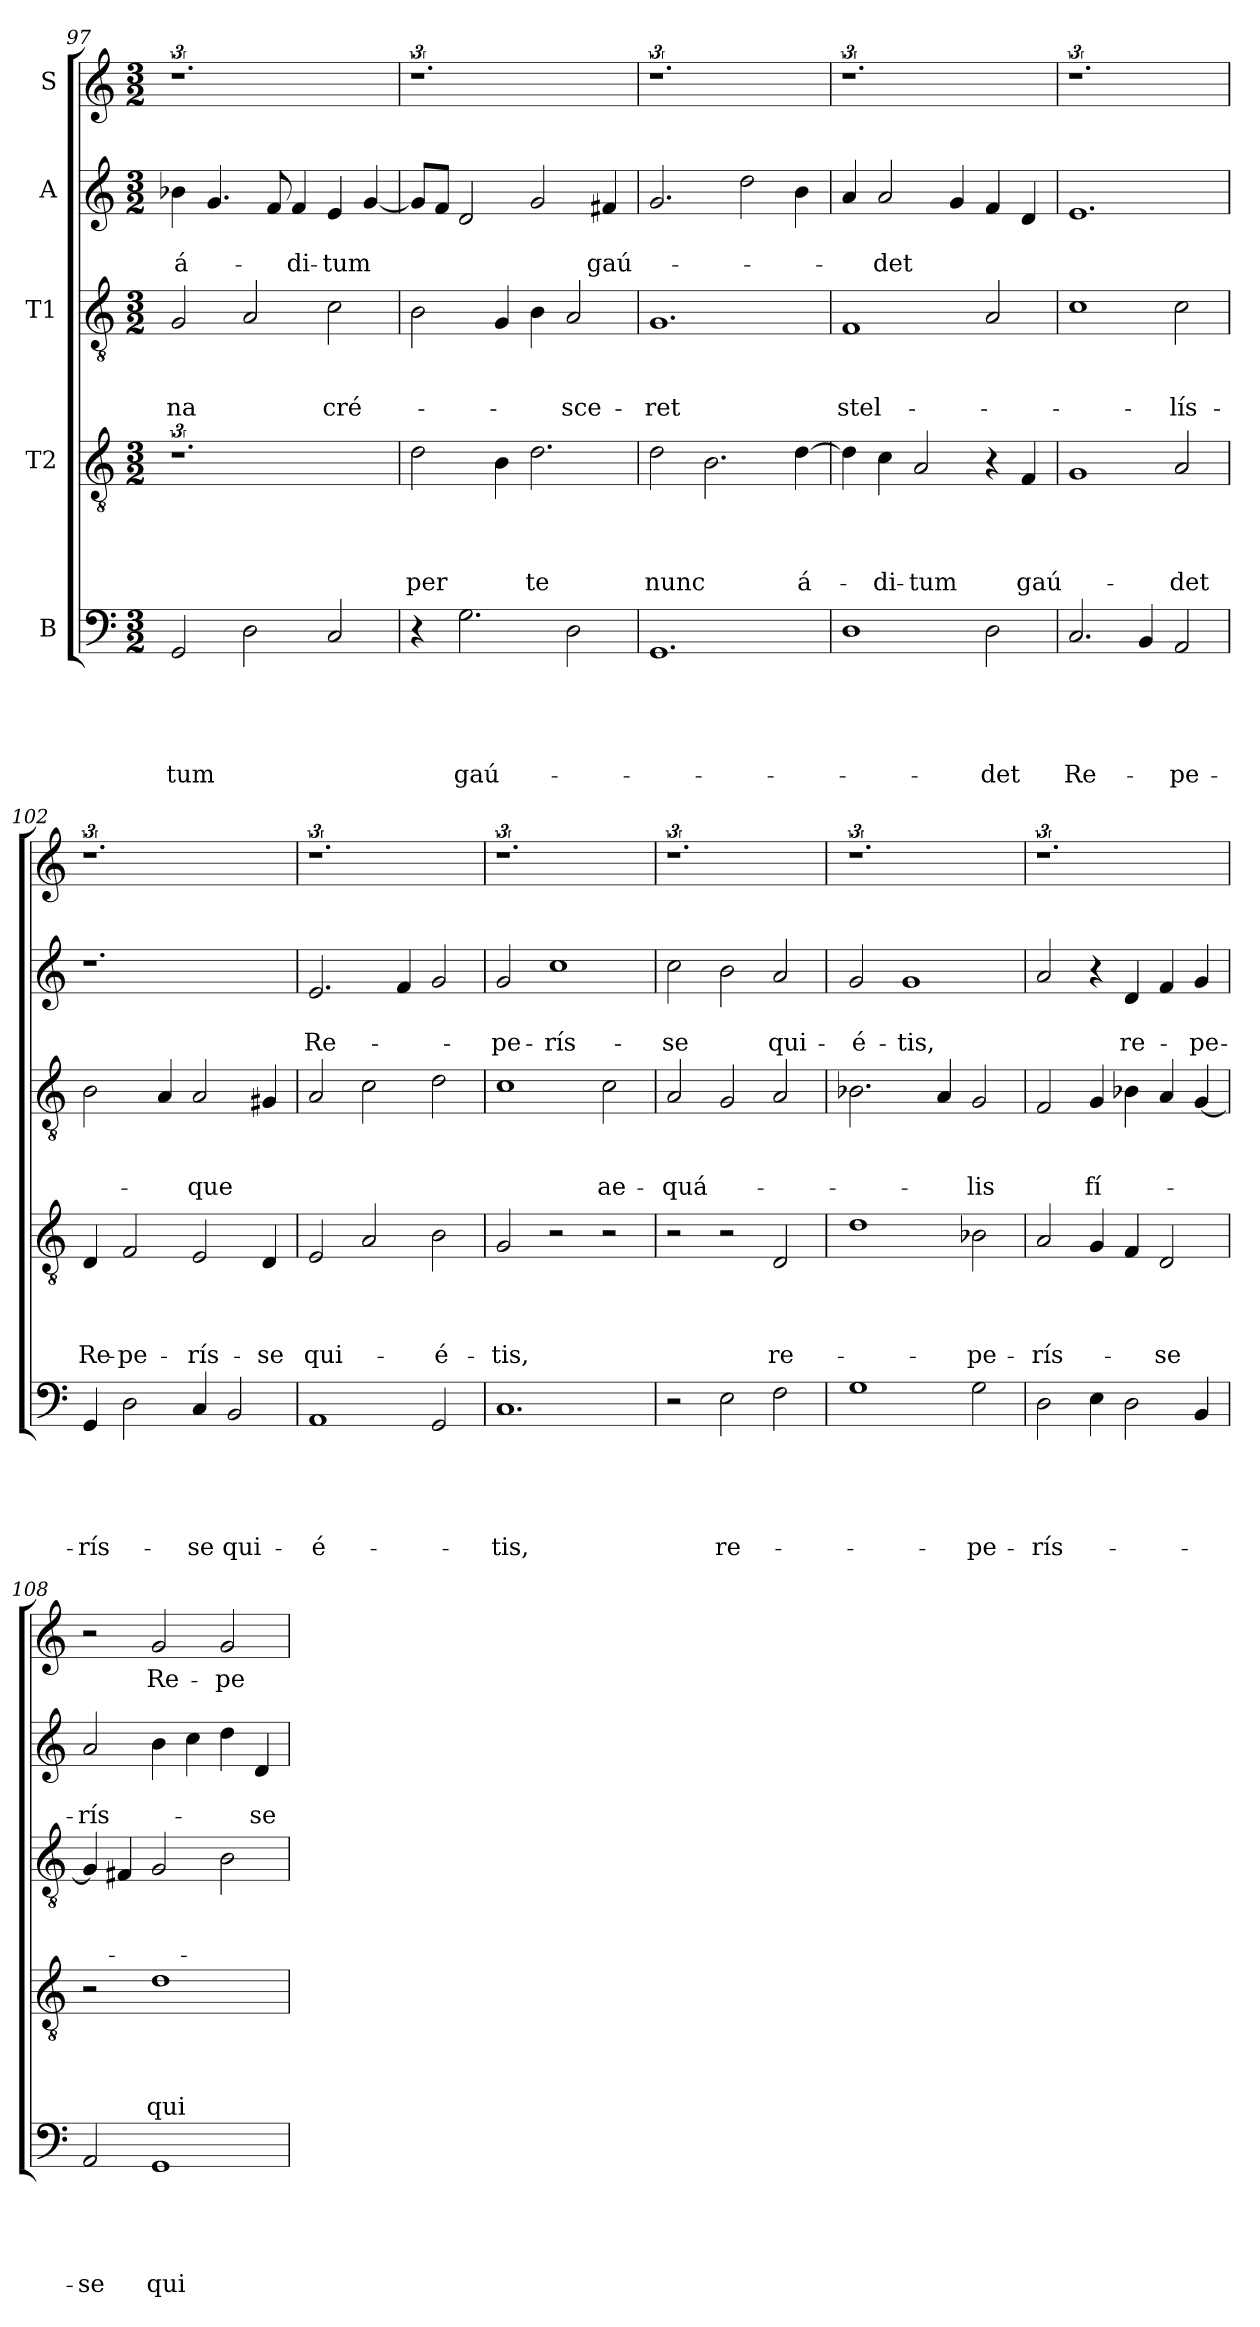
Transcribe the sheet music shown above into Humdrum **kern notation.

**kern	**text	**text	**text	**text	**text	**kern	**text	**text	**text	**text	**kern	**text	**text	**text	**kern	**text	**text	**kern	**text
*part5	*part5	*part5	*part5	*part5	*part5	*part4	*part4	*part4	*part4	*part4	*part3	*part3	*part3	*part3	*part2	*part2	*part2	*part1	*part1
*staff5	*staff5	*staff5	*staff5	*staff5	*staff5	*staff4	*staff4	*staff4	*staff4	*staff4	*staff3	*staff3	*staff3	*staff3	*staff2	*staff2	*staff2	*staff1	*staff1
*I"B	*	*	*	*	*	*I"T2	*	*	*	*	*I"T1	*	*	*	*I"A	*	*	*I"S	*
*clefF4	*	*	*	*	*	*clefGv2	*	*	*	*	*clefGv2	*	*	*	*clefG2	*	*	*clefG2	*
*k[]	*	*	*	*	*	*k[]	*	*	*	*	*k[]	*	*	*	*k[]	*	*	*k[]	*
*C:	*	*	*	*	*	*C:	*	*	*	*	*C:	*	*	*	*C:	*	*	*C:	*
*M3/2	*	*	*	*	*	*M3/2	*	*	*	*	*M3/2	*	*	*	*M3/2	*	*	*M3/2	*
*Xtuplet	*	*	*	*	*	*	*	*	*	*	*	*	*	*	*	*	*	*	*
=97	=97	=97	=97	=97	=97	=97	=97	=97	=97	=97	=97	=97	=97	=97	=97	=97	=97	=97	=97
!	!	!	!	!	!LO:LY:b	!	!	!	!	!	!	!	!	!	!	!	!	!	!
*	*	*	*	*	*	*	*	*	*	*	*Xtuplet	*	*	*	*	*	*	*	*
!	!	!	!	!	!	!	!	!	!	!	!	!	!	!LO:LY:b	!	!	!	!	!
*	*	*	*	*	*	*	*	*	*	*	*	*	*	*	*Xtuplet	*	*	*	*
!	!	!	!	!	!	!	!	!	!	!	!	!	!	!	!	!	!LO:LY:b	!	!
3GG/	.	.	.	.	-tum	3%2.r	.	.	.	.	3G/	.	.	-na	6b-i\	.	á-	3%2.r	.
.	.	.	.	.	.	.	.	.	.	.	.	.	.	.	6.g/	.	.	.	.
3D\	.	.	.	.	.	.	.	.	.	.	3A/	.	.	.	.	.	.	.	.
.	.	.	.	.	.	.	.	.	.	.	.	.	.	.	12f/	.	.	.	.
!	!	!	!	!	!	!	!	!	!	!	!	!	!	!	!	!	!LO:LY:b	!	!
.	.	.	.	.	.	.	.	.	.	.	.	.	.	.	6f/	.	-di-	.	.
!	!	!	!	!	!	!	!	!	!	!	!	!	!	!LO:LY:b	!	!	!LO:LY:b	!	!
3C/	.	.	.	.	.	.	.	.	.	.	3c\	.	.	cré-	6e/	.	-tum	.	.
.	.	.	.	.	.	.	.	.	.	.	.	.	.	.	[6g/	.	.	.	.
=98	=98	=98	=98	=98	=98	=98	=98	=98	=98	=98	=98	=98	=98	=98	=98	=98	=98	=98	=98
*	*	*	*	*	*	*Xtuplet	*	*	*	*	*	*	*	*	*	*	*	*	*
!	!	!	!	!	!	!	!	!	!	!LO:LY:b	!	!	!	!	!	!	!	!	!
6r	.	.	.	.	.	3d\	.	.	.	per	3B\	.	.	.	12g/L]	.	.	3%2.r	.
.	.	.	.	.	.	.	.	.	.	.	.	.	.	.	12f/J	.	.	.	.
!	!	!	!	!	!LO:LY:b	!	!	!	!	!	!	!	!	!	!	!	!	!	!
3.G\	.	.	.	.	gaú-	.	.	.	.	.	.	.	.	.	3d/	.	.	.	.
.	.	.	.	.	.	6B\	.	.	.	.	6G/	.	.	.	.	.	.	.	.
!	!	!	!	!	!	!	!	!	!	!LO:LY:b	!	!	!	!	!	!	!	!	!
.	.	.	.	.	.	3.d\	.	.	.	te	6B\	.	.	.	3g/	.	.	.	.
!	!	!	!	!	!	!	!	!	!	!	!	!	!	!LO:LY:b	!	!	!	!	!
3D\	.	.	.	.	.	.	.	.	.	.	3A/	.	.	-sce-	.	.	.	.	.
!	!	!	!	!	!	!	!	!	!	!	!	!	!	!	!	!	!LO:LY:b	!	!
.	.	.	.	.	.	.	.	.	.	.	.	.	.	.	6f#i/	.	gaú-	.	.
=99	=99	=99	=99	=99	=99	=99	=99	=99	=99	=99	=99	=99	=99	=99	=99	=99	=99	=99	=99
!	!	!	!	!	!	!	!	!	!	!LO:LY:b	!	!	!	!LO:LY:b	!	!	!	!	!
3%2.GG	.	.	.	.	.	3d\	.	.	.	nunc	3%2.G	.	.	-ret	3.g/	.	.	3%2.r	.
.	.	.	.	.	.	3.B\	.	.	.	.	.	.	.	.	.	.	.	.	.
.	.	.	.	.	.	.	.	.	.	.	.	.	.	.	3dd\	.	.	.	.
!	!	!	!	!	!	!	!	!	!	!LO:LY:b	!	!	!	!	!	!	!	!	!
.	.	.	.	.	.	[6d\	.	.	.	á-	.	.	.	.	6b\	.	.	.	.
=100	=100	=100	=100	=100	=100	=100	=100	=100	=100	=100	=100	=100	=100	=100	=100	=100	=100	=100	=100
!	!	!	!	!	!	!	!	!	!	!	!	!	!	!LO:LY:b	!	!	!	!	!
3%2D	.	.	.	.	.	6d\]	.	.	.	.	3%2F	.	.	stel-	6a/	.	.	3%2.r	.
!	!	!	!	!	!	!	!	!	!	!LO:LY:b	!	!	!	!	!	!	!LO:LY:b	!	!
.	.	.	.	.	.	6c\	.	.	.	-di-	.	.	.	.	3a/	.	-det	.	.
!	!	!	!	!	!	!	!	!	!	!LO:LY:b	!	!	!	!	!	!	!	!	!
.	.	.	.	.	.	3A/	.	.	.	-tum	.	.	.	.	.	.	.	.	.
.	.	.	.	.	.	.	.	.	.	.	.	.	.	.	6g/	.	.	.	.
!	!	!	!	!	!LO:LY:b	!	!	!	!	!	!	!	!	!	!	!	!	!	!
3D\	.	.	.	.	-det	6r	.	.	.	.	3A/	.	.	.	6f/	.	.	.	.
!	!	!	!	!	!	!	!	!	!	!LO:LY:b	!	!	!	!	!	!	!	!	!
.	.	.	.	.	.	6F/	.	.	.	gaú-	.	.	.	.	6d/	.	.	.	.
!!LO:LB:g=z
=101	=101	=101	=101	=101	=101	=101	=101	=101	=101	=101	=101	=101	=101	=101	=101	=101	=101	=101	=101
!	!	!	!	!	!LO:LY:b	!	!	!	!	!	!	!	!	!	!	!	!	!	!
3.C/	.	.	.	.	Re-	3%2G	.	.	.	.	3%2c	.	.	.	3%2.e	.	.	3%2.r	.
6BB/	.	.	.	.	.	.	.	.	.	.	.	.	.	.	.	.	.	.	.
!	!	!	!	!	!LO:LY:b	!	!	!	!	!LO:LY:b	!	!	!	!LO:LY:b	!	!	!	!	!
3AA/	.	.	.	.	-pe-	3A/	.	.	.	-det	3c\	.	.	-lís-	.	.	.	.	.
=102	=102	=102	=102	=102	=102	=102	=102	=102	=102	=102	=102	=102	=102	=102	=102	=102	=102	=102	=102
!	!	!	!	!	!LO:LY:b	!	!	!	!	!LO:LY:b	!	!	!	!	!	!	!	!	!
6GG/	.	.	.	.	-rís-	6D/	.	.	.	Re-	3B\	.	.	.	3%2.r	.	.	3%2.r	.
!	!	!	!	!	!	!	!	!	!	!LO:LY:b	!	!	!	!	!	!	!	!	!
3D\	.	.	.	.	.	3F/	.	.	.	-pe-	.	.	.	.	.	.	.	.	.
.	.	.	.	.	.	.	.	.	.	.	6A/	.	.	.	.	.	.	.	.
!	!	!	!	!	!LO:LY:b	!	!	!	!	!LO:LY:b	!	!	!	!LO:LY:b	!	!	!	!	!
6C/	.	.	.	.	-se	3E/	.	.	.	-rís-	3A/	.	.	-que	.	.	.	.	.
!	!	!	!	!	!LO:LY:b	!	!	!	!	!	!	!	!	!	!	!	!	!	!
3BB/	.	.	.	.	qui-	.	.	.	.	.	.	.	.	.	.	.	.	.	.
!	!	!	!	!	!	!	!	!	!	!LO:LY:b	!	!	!	!	!	!	!	!	!
.	.	.	.	.	.	6D/	.	.	.	-se	6G#i/	.	.	.	.	.	.	.	.
=103	=103	=103	=103	=103	=103	=103	=103	=103	=103	=103	=103	=103	=103	=103	=103	=103	=103	=103	=103
!	!	!	!	!	!LO:LY:b	!	!	!	!	!LO:LY:b	!	!	!	!	!	!	!LO:LY:b	!	!
3%2AA	.	.	.	.	-é-	3E/	.	.	.	qui-	3A/	.	.	.	3.e/	.	Re-	3%2.r	.
.	.	.	.	.	.	3A/	.	.	.	.	3c\	.	.	.	.	.	.	.	.
.	.	.	.	.	.	.	.	.	.	.	.	.	.	.	6f/	.	.	.	.
!	!	!	!	!	!	!	!	!	!	!LO:LY:b	!	!	!	!	!	!	!	!	!
3GG/	.	.	.	.	.	3B\	.	.	.	-é-	3d\	.	.	.	3g/	.	.	.	.
=104	=104	=104	=104	=104	=104	=104	=104	=104	=104	=104	=104	=104	=104	=104	=104	=104	=104	=104	=104
!	!	!	!	!	!LO:LY:b	!	!	!	!	!LO:LY:b	!	!	!	!	!	!	!LO:LY:b	!	!
3%2.C	.	.	.	.	-tis,	3G/	.	.	.	-tis,	3%2c	.	.	.	3g/	.	-pe-	3%2.r	.
!	!	!	!	!	!	!	!	!	!	!	!	!	!	!	!	!	!LO:LY:b	!	!
.	.	.	.	.	.	3r	.	.	.	.	.	.	.	.	3%2cc	.	-rís-	.	.
!	!	!	!	!	!	!	!	!	!	!	!	!	!	!LO:LY:b	!	!	!	!	!
.	.	.	.	.	.	3r	.	.	.	.	3c\	.	.	ae-	.	.	.	.	.
=105	=105	=105	=105	=105	=105	=105	=105	=105	=105	=105	=105	=105	=105	=105	=105	=105	=105	=105	=105
!	!	!	!	!	!	!	!	!	!	!	!	!	!	!LO:LY:b	!	!	!LO:LY:b	!	!
3r	.	.	.	.	.	3r	.	.	.	.	3A/	.	.	-quá-	3cc\	.	-se	3%2.r	.
!	!	!	!	!	!LO:LY:b	!	!	!	!	!	!	!	!	!	!	!	!	!	!
3E\	.	.	.	.	re-	3r	.	.	.	.	3G/	.	.	.	3b\	.	.	.	.
!	!	!	!	!	!	!	!	!	!	!LO:LY:b	!	!	!	!	!	!	!LO:LY:b	!	!
3F\	.	.	.	.	.	3D/	.	.	.	re-	3A/	.	.	.	3a/	.	qui-	.	.
=106	=106	=106	=106	=106	=106	=106	=106	=106	=106	=106	=106	=106	=106	=106	=106	=106	=106	=106	=106
!	!	!	!	!	!	!	!	!	!	!	!	!	!	!	!	!	!LO:LY:b	!	!
3%2G	.	.	.	.	.	3%2d	.	.	.	.	3.B-X\	.	.	.	3g/	.	-é-	3%2.r	.
!	!	!	!	!	!	!	!	!	!	!	!	!	!	!	!	!	!LO:LY:b	!	!
.	.	.	.	.	.	.	.	.	.	.	.	.	.	.	3%2g	.	-tis,	.	.
.	.	.	.	.	.	.	.	.	.	.	6A/	.	.	.	.	.	.	.	.
!	!	!	!	!	!LO:LY:b	!	!	!	!	!LO:LY:b	!	!	!	!LO:LY:b	!	!	!	!	!
3G\	.	.	.	.	-pe-	3B-i\	.	.	.	-pe-	3G/	.	.	-lis	.	.	.	.	.
!!LO:PB:g=z
=107	=107	=107	=107	=107	=107	=107	=107	=107	=107	=107	=107	=107	=107	=107	=107	=107	=107	=107	=107
!	!	!	!	!	!LO:LY:b	!	!	!	!	!LO:LY:b	!	!	!	!	!	!	!	!	!
3D\	.	.	.	.	-rís-	3A/	.	.	.	-rís-	3F/	.	.	.	3a/	.	.	3%2.r	.
!	!	!	!	!	!	!	!	!	!	!	!	!	!	!LO:LY:b	!	!	!	!	!
6E\	.	.	.	.	.	6G/	.	.	.	.	6G/	.	.	fí-	6r	.	.	.	.
!	!	!	!	!	!	!	!	!	!	!	!	!	!	!	!	!	!LO:LY:b	!	!
3D\	.	.	.	.	.	6F/	.	.	.	.	6B-i\	.	.	.	6d/	.	re-	.	.
!	!	!	!	!	!	!	!	!	!	!LO:LY:b	!	!	!	!	!	!	!	!	!
.	.	.	.	.	.	3D/	.	.	.	-se	6A/	.	.	.	6f/	.	.	.	.
!	!	!	!	!	!	!	!	!	!	!	!	!	!	!	!	!	!LO:LY:b	!	!
6BB/	.	.	.	.	.	.	.	.	.	.	[6G/	.	.	.	6g/	.	-pe-	.	.
=108	=108	=108	=108	=108	=108	=108	=108	=108	=108	=108	=108	=108	=108	=108	=108	=108	=108	=108	=108
!	!	!	!	!	!LO:LY:b	!	!	!	!	!	!	!	!	!	!	!	!LO:LY:b	!	!
*	*	*	*	*	*	*	*	*	*	*	*	*	*	*	*	*	*	*Xtuplet	*
3AA/	.	.	.	.	-se	3r	.	.	.	.	6G/]	.	.	.	3a/	.	-rís-	3r	.
.	.	.	.	.	.	.	.	.	.	.	6F#i/	.	.	.	.	.	.	.	.
!	!	!	!	!	!LO:LY:b	!	!	!	!	!LO:LY:b	!	!	!	!	!	!	!	!	!LO:LY:b
3%2GG	.	.	.	.	qui-	3%2d	.	.	.	qui-	3G/	.	.	.	6b\	.	.	3g/	Re-
.	.	.	.	.	.	.	.	.	.	.	.	.	.	.	6cc\	.	.	.	.
!	!	!	!	!	!	!	!	!	!	!	!	!	!	!	!	!	!	!	!LO:LY:b
.	.	.	.	.	.	.	.	.	.	.	3B\	.	.	.	6dd\	.	.	3g/	-pe-
!	!	!	!	!	!	!	!	!	!	!	!	!	!	!	!	!	!LO:LY:b	!	!
.	.	.	.	.	.	.	.	.	.	.	.	.	.	.	6d/	.	-se	.	.
=	=	=	=	=	=	=	=	=	=	=	=	=	=	=	=	=	=	=	=
*-	*-	*-	*-	*-	*-	*-	*-	*-	*-	*-	*-	*-	*-	*-	*-	*-	*-	*-	*-
